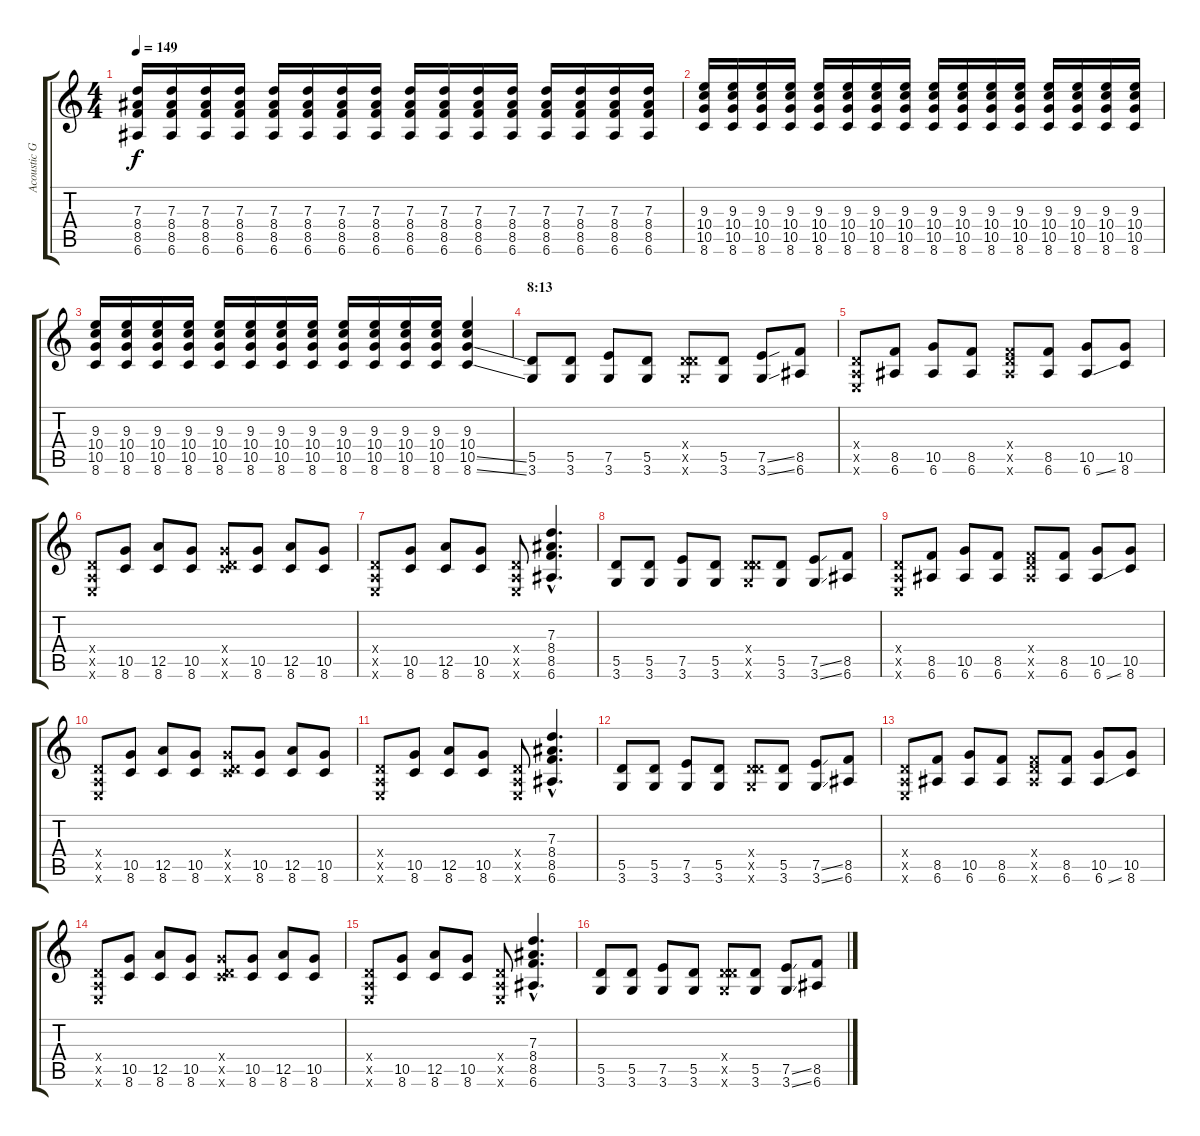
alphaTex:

\track ("Acoustic Guitar" "Acoustic G") {instrument acousticguitarsteel}
\staff {score tabs}
\tuning (E4 B3 G3 D3 A2 E2) {hide}
\ts (4 4)
\tempo 149
\clef g2
\ks c
(7.3 8.4 8.5 6.6).16{dy f} (7.3 8.4 8.5 6.6).16 (7.3 8.4 8.5 6.6).16 (7.3 8.4 8.5 6.6).16 (7.3 8.4 8.5 6.6).16 (7.3 8.4 8.5 6.6).16 (7.3 8.4 8.5 6.6).16 (7.3 8.4 8.5 6.6).16 (7.3 8.4 8.5 6.6).16 (7.3 8.4 8.5 6.6).16 (7.3 8.4 8.5 6.6).16 (7.3 8.4 8.5 6.6).16 (7.3 8.4 8.5 6.6).16 (7.3 8.4 8.5 6.6).16 (7.3 8.4 8.5 6.6).16 (7.3 8.4 8.5 6.6).16 |
(9.3 10.4 10.5 8.6).16 (9.3 10.4 10.5 8.6).16 (9.3 10.4 10.5 8.6).16 (9.3 10.4 10.5 8.6).16 (9.3 10.4 10.5 8.6).16 (9.3 10.4 10.5 8.6).16 (9.3 10.4 10.5 8.6).16 (9.3 10.4 10.5 8.6).16 (9.3 10.4 10.5 8.6).16 (9.3 10.4 10.5 8.6).16 (9.3 10.4 10.5 8.6).16 (9.3 10.4 10.5 8.6).16 (9.3 10.4 10.5 8.6).16 (9.3 10.4 10.5 8.6).16 (9.3 10.4 10.5 8.6).16 (9.3 10.4 10.5 8.6).16 |
(9.3 10.4 10.5 8.6).16 (9.3 10.4 10.5 8.6).16 (9.3 10.4 10.5 8.6).16 (9.3 10.4 10.5 8.6).16 (9.3 10.4 10.5 8.6).16 (9.3 10.4 10.5 8.6).16 (9.3 10.4 10.5 8.6).16 (9.3 10.4 10.5 8.6).16 (9.3 10.4 10.5 8.6).16 (9.3 10.4 10.5 8.6).16 (9.3 10.4 10.5 8.6).16 (9.3 10.4 10.5 8.6).16 (9.3 10.4 10.5{ss} 8.6{ss}).4 |
\section ("" "8:13")
(5.5 3.6).8 (5.5 3.6).8 (7.5 3.6).8 (5.5 3.6).8 (0.4{x} 5.5{x} 3.6{x}).8 (5.5 3.6).8 (7.5{ss} 3.6{ss}).8 (8.5 6.6).8 |
(0.4{x} 0.5{x} 0.6{x}).8 (8.5 6.6).8 (10.5 6.6).8 (8.5 6.6).8 (0.4{x} 8.5{x} 6.6{x}).8 (8.5 6.6).8 (10.5 6.6{ss}).8 (10.5 8.6).8 |
(0.4{x} 0.5{x} 0.6{x}).8 (10.5 8.6).8 (12.5 8.6).8 (10.5 8.6).8 (0.4{x} 10.5{x} 8.6{x}).8 (10.5 8.6).8 (12.5 8.6).8 (10.5 8.6).8 |
(0.4{x} 0.5{x} 0.6{x}).8 (10.5 8.6).8 (12.5 8.6).8 (10.5 8.6).8 (0.4{x} 0.5{x} 0.6{x}).8 (7.3{hac} 8.4{hac} 8.5{hac} 6.6{hac}).4{d} |
(5.5 3.6).8 (5.5 3.6).8 (7.5 3.6).8 (5.5 3.6).8 (0.4{x} 5.5{x} 3.6{x}).8 (5.5 3.6).8 (7.5{ss} 3.6{ss}).8 (8.5 6.6).8 |
(0.4{x} 0.5{x} 0.6{x}).8 (8.5 6.6).8 (10.5 6.6).8 (8.5 6.6).8 (0.4{x} 8.5{x} 6.6{x}).8 (8.5 6.6).8 (10.5 6.6{ss}).8 (10.5 8.6).8 |
(0.4{x} 0.5{x} 0.6{x}).8 (10.5 8.6).8 (12.5 8.6).8 (10.5 8.6).8 (0.4{x} 10.5{x} 8.6{x}).8 (10.5 8.6).8 (12.5 8.6).8 (10.5 8.6).8 |
(0.4{x} 0.5{x} 0.6{x}).8 (10.5 8.6).8 (12.5 8.6).8 (10.5 8.6).8 (0.4{x} 0.5{x} 0.6{x}).8 (7.3{hac} 8.4{hac} 8.5{hac} 6.6{hac}).4{d} |
(5.5 3.6).8 (5.5 3.6).8 (7.5 3.6).8 (5.5 3.6).8 (0.4{x} 5.5{x} 3.6{x}).8 (5.5 3.6).8 (7.5{ss} 3.6{ss}).8 (8.5 6.6).8 |
(0.4{x} 0.5{x} 0.6{x}).8 (8.5 6.6).8 (10.5 6.6).8 (8.5 6.6).8 (0.4{x} 8.5{x} 6.6{x}).8 (8.5 6.6).8 (10.5 6.6{ss}).8 (10.5 8.6).8 |
(0.4{x} 0.5{x} 0.6{x}).8 (10.5 8.6).8 (12.5 8.6).8 (10.5 8.6).8 (0.4{x} 10.5{x} 8.6{x}).8 (10.5 8.6).8 (12.5 8.6).8 (10.5 8.6).8 |
(0.4{x} 0.5{x} 0.6{x}).8 (10.5 8.6).8 (12.5 8.6).8 (10.5 8.6).8 (0.4{x} 0.5{x} 0.6{x}).8 (7.3{hac} 8.4{hac} 8.5{hac} 6.6{hac}).4{d} |
(5.5 3.6).8 (5.5 3.6).8 (7.5 3.6).8 (5.5 3.6).8 (0.4{x} 5.5{x} 3.6{x}).8 (5.5 3.6).8 (7.5{ss} 3.6{ss}).8 (8.5 6.6).8
